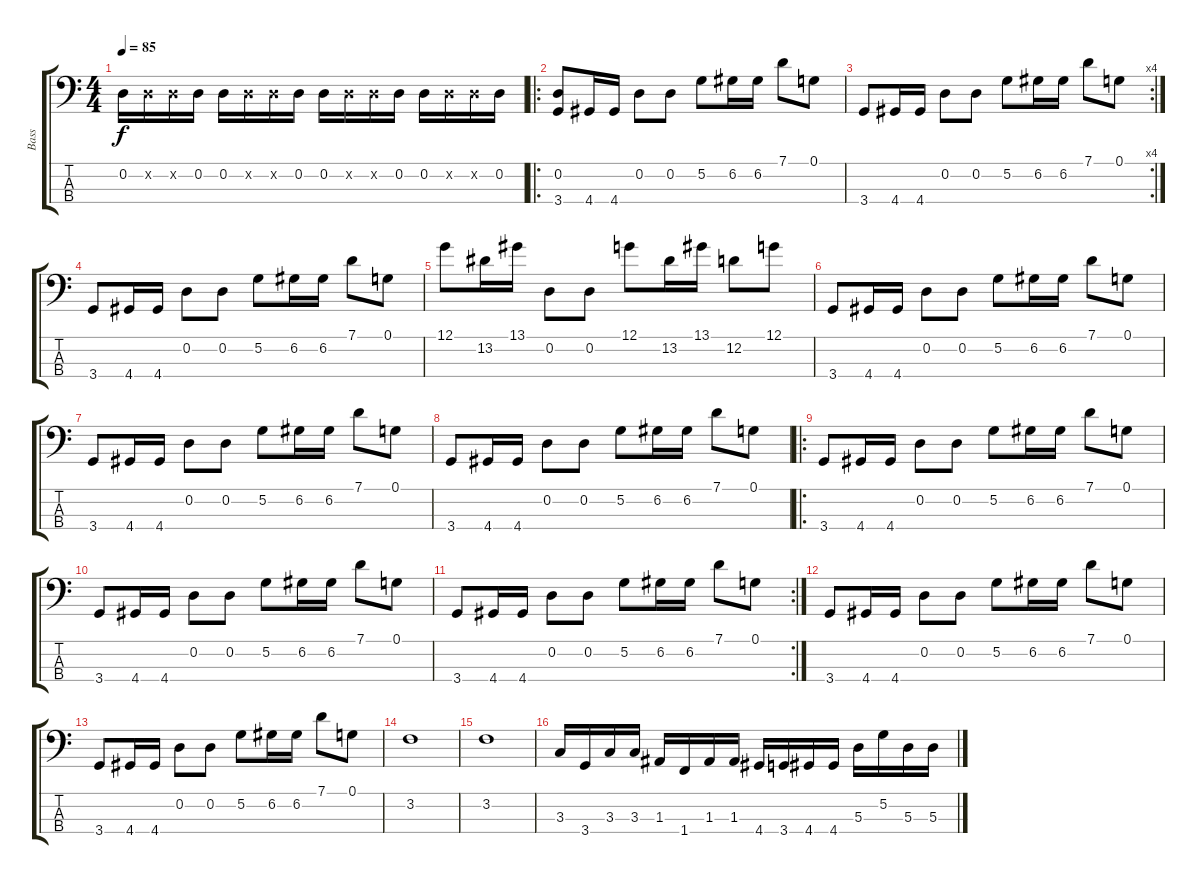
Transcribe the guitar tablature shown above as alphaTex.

\track ("Bass" "Bass") {instrument slapbass1}
\staff {score tabs}
\tuning (G2 D2 A1 E1) {hide}
\ts (4 4)
\tempo 85
\clef f4
\ks c
0.2.16{dy f instrument slapbass1} 0.2{x}.16 0.2{x}.16 0.2.16 0.2.16 0.2{x}.16 0.2{x}.16 0.2.16 0.2.16 0.2{x}.16 0.2{x}.16 0.2.16 0.2.16 0.2{x}.16 0.2{x}.16 0.2.16 |
\ro
(0.2 3.4).8 4.4.16 4.4.16 0.2.8 0.2.8 5.2.8 6.2.16 6.2.16 7.1.8 0.1.8 |
\rc 4
3.4.8 4.4.16 4.4.16 0.2.8 0.2.8 5.2.8 6.2.16 6.2.16 7.1.8 0.1.8 |
3.4.8 4.4.16 4.4.16 0.2.8 0.2.8 5.2.8 6.2.16 6.2.16 7.1.8 0.1.8 |
12.1.8 13.2.16 13.1.16 0.2.8 0.2.8 12.1.8 13.2.16 13.1.16 12.2.8 12.1.8 |
3.4.8 4.4.16 4.4.16 0.2.8 0.2.8 5.2.8 6.2.16 6.2.16 7.1.8 0.1.8 |
3.4.8 4.4.16 4.4.16 0.2.8 0.2.8 5.2.8 6.2.16 6.2.16 7.1.8 0.1.8 |
3.4.8 4.4.16 4.4.16 0.2.8 0.2.8 5.2.8 6.2.16 6.2.16 7.1.8 0.1.8 |
\ro
3.4.8 4.4.16 4.4.16 0.2.8 0.2.8 5.2.8 6.2.16 6.2.16 7.1.8 0.1.8 |
3.4.8 4.4.16 4.4.16 0.2.8 0.2.8 5.2.8 6.2.16 6.2.16 7.1.8 0.1.8 |
\rc 2
3.4.8 4.4.16 4.4.16 0.2.8 0.2.8 5.2.8 6.2.16 6.2.16 7.1.8 0.1.8 |
3.4.8 4.4.16 4.4.16 0.2.8 0.2.8 5.2.8 6.2.16 6.2.16 7.1.8 0.1.8 |
3.4.8 4.4.16 4.4.16 0.2.8 0.2.8 5.2.8 6.2.16 6.2.16 7.1.8 0.1.8 |
3.2.1 |
3.2.1 |
3.3.16 3.4.16 3.3.16 3.3.16 1.3.16 1.4.16 1.3.16 1.3.16 4.4.16 3.4.16 4.4.16 4.4.16 5.3.16 5.2.16 5.3.16 5.3.16
